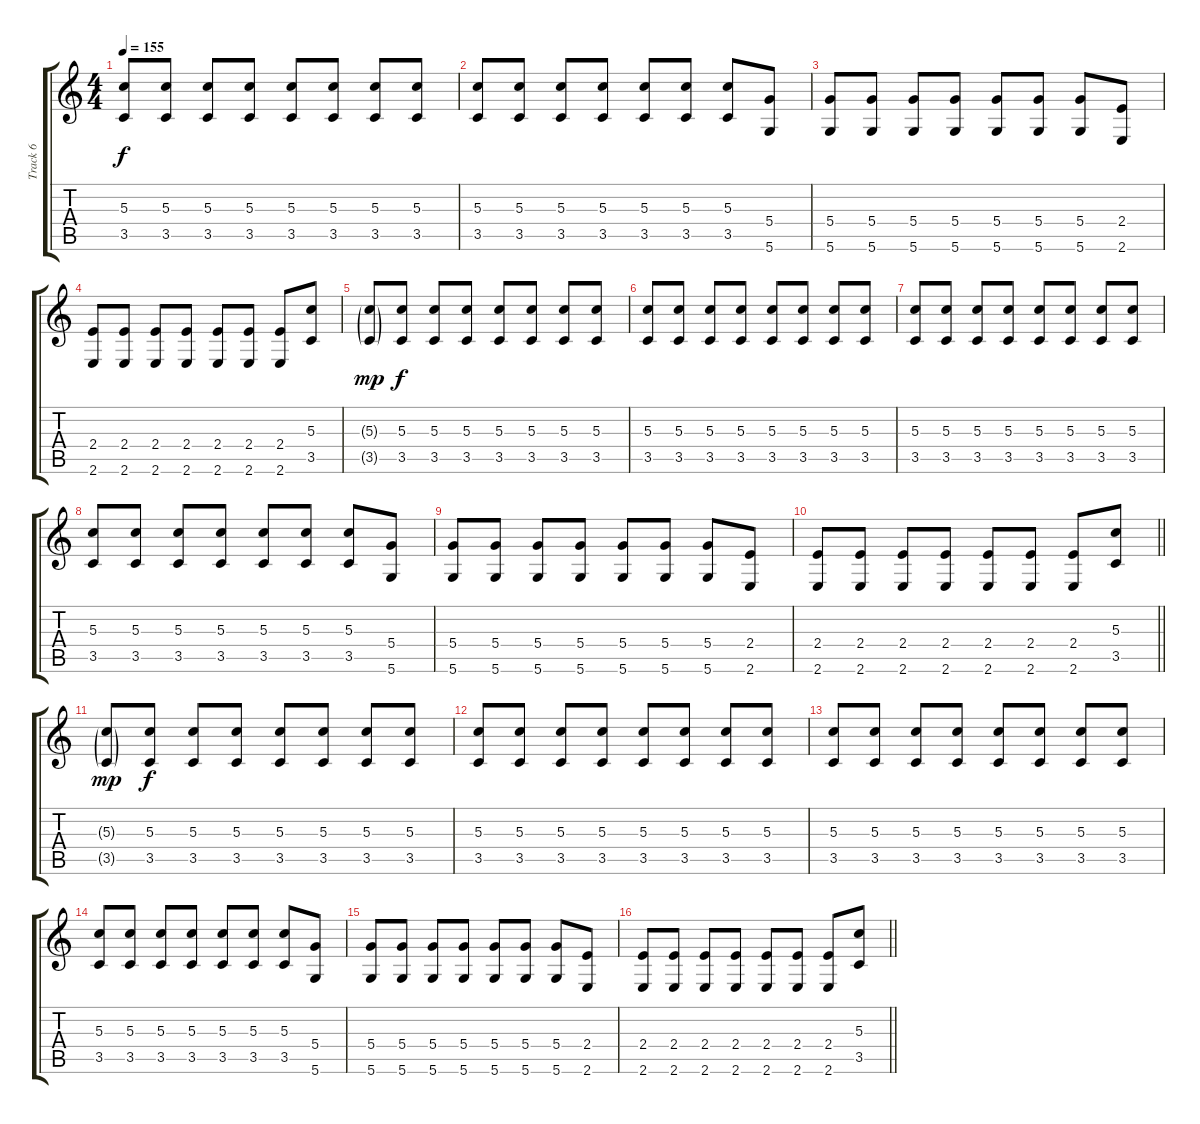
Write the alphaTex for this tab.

\track ("Track 6" "Track 6") {instrument overdrivenguitar}
\staff {score tabs}
\tuning (E4 B3 G3 D3 A2 D2) {hide}
\ts (4 4)
\tempo 155
\clef g2
\ks c
(5.3 3.5).8{dy f} (5.3 3.5).8 (5.3 3.5).8 (5.3 3.5).8 (5.3 3.5).8 (5.3 3.5).8 (5.3 3.5).8 (5.3 3.5).8 |
(5.3 3.5).8 (5.3 3.5).8 (5.3 3.5).8 (5.3 3.5).8 (5.3 3.5).8 (5.3 3.5).8 (5.3 3.5).8 (5.4 5.6).8 |
(5.4 5.6).8 (5.4 5.6).8 (5.4 5.6).8 (5.4 5.6).8 (5.4 5.6).8 (5.4 5.6).8 (5.4 5.6).8 (2.4 2.6).8 |
(2.4 2.6).8 (2.4 2.6).8 (2.4 2.6).8 (2.4 2.6).8 (2.4 2.6).8 (2.4 2.6).8 (2.4 2.6).8 (5.3 3.5).8 |
(5.3{g} 3.5{g}).8{dy mp} (5.3 3.5).8{dy f} (5.3 3.5).8 (5.3 3.5).8 (5.3 3.5).8 (5.3 3.5).8 (5.3 3.5).8 (5.3 3.5).8 |
(5.3 3.5).8 (5.3 3.5).8 (5.3 3.5).8 (5.3 3.5).8 (5.3 3.5).8 (5.3 3.5).8 (5.3 3.5).8 (5.3 3.5).8 |
(5.3 3.5).8 (5.3 3.5).8 (5.3 3.5).8 (5.3 3.5).8 (5.3 3.5).8 (5.3 3.5).8 (5.3 3.5).8 (5.3 3.5).8 |
(5.3 3.5).8 (5.3 3.5).8 (5.3 3.5).8 (5.3 3.5).8 (5.3 3.5).8 (5.3 3.5).8 (5.3 3.5).8 (5.4 5.6).8 |
(5.4 5.6).8 (5.4 5.6).8 (5.4 5.6).8 (5.4 5.6).8 (5.4 5.6).8 (5.4 5.6).8 (5.4 5.6).8 (2.4 2.6).8 |
\barLineRight lightlight
(2.4 2.6).8 (2.4 2.6).8 (2.4 2.6).8 (2.4 2.6).8 (2.4 2.6).8 (2.4 2.6).8 (2.4 2.6).8 (5.3 3.5).8 |
(5.3{g} 3.5{g}).8{dy mp} (5.3 3.5).8{dy f} (5.3 3.5).8 (5.3 3.5).8 (5.3 3.5).8 (5.3 3.5).8 (5.3 3.5).8 (5.3 3.5).8 |
(5.3 3.5).8 (5.3 3.5).8 (5.3 3.5).8 (5.3 3.5).8 (5.3 3.5).8 (5.3 3.5).8 (5.3 3.5).8 (5.3 3.5).8 |
(5.3 3.5).8 (5.3 3.5).8 (5.3 3.5).8 (5.3 3.5).8 (5.3 3.5).8 (5.3 3.5).8 (5.3 3.5).8 (5.3 3.5).8 |
(5.3 3.5).8 (5.3 3.5).8 (5.3 3.5).8 (5.3 3.5).8 (5.3 3.5).8 (5.3 3.5).8 (5.3 3.5).8 (5.4 5.6).8 |
(5.4 5.6).8 (5.4 5.6).8 (5.4 5.6).8 (5.4 5.6).8 (5.4 5.6).8 (5.4 5.6).8 (5.4 5.6).8 (2.4 2.6).8 |
\barLineRight lightlight
(2.4 2.6).8 (2.4 2.6).8 (2.4 2.6).8 (2.4 2.6).8 (2.4 2.6).8 (2.4 2.6).8 (2.4 2.6).8 (5.3 3.5).8
